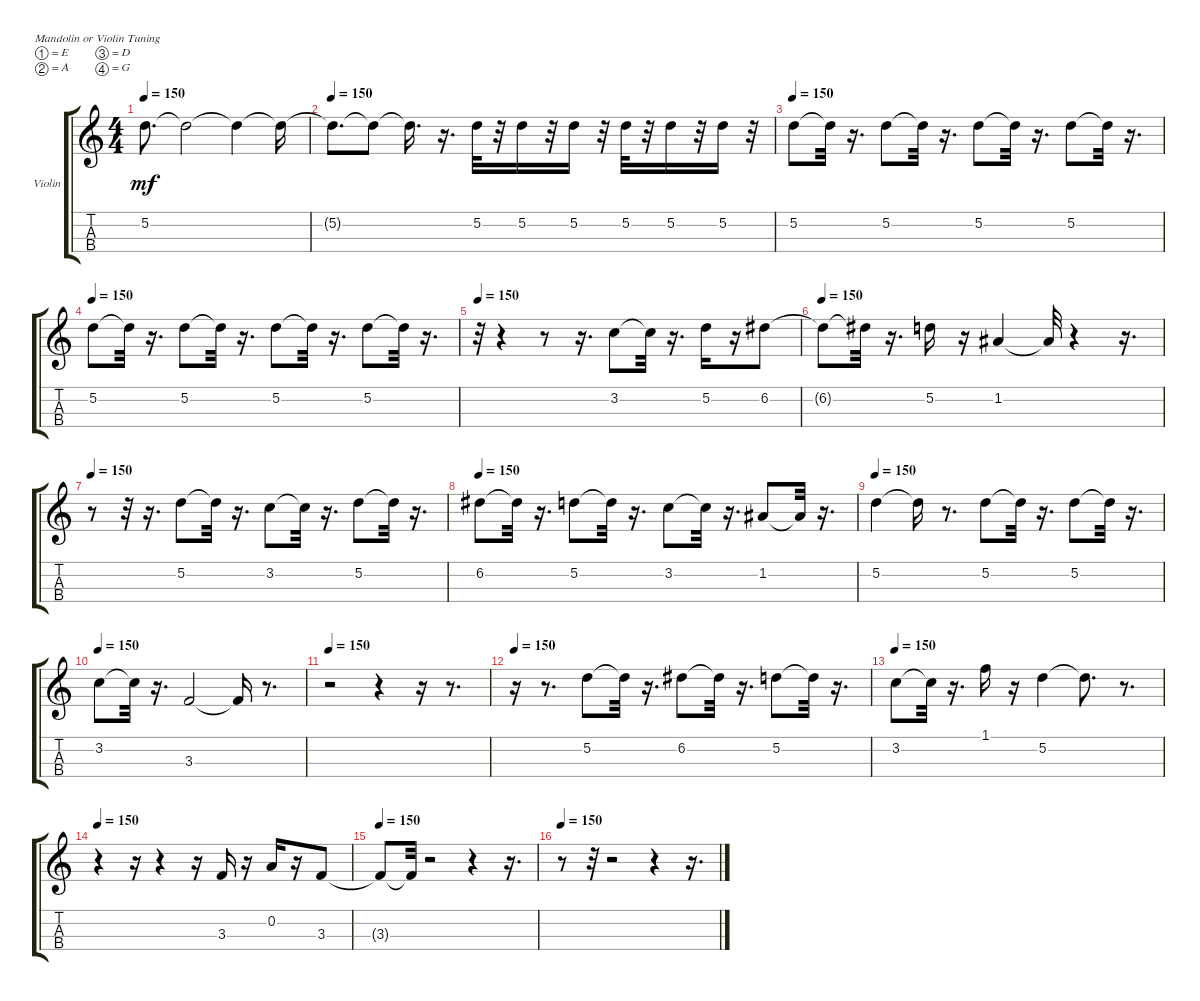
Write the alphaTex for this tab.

\bracketExtendMode groupsimilarinstruments
\firstSystemTrackNameOrientation horizontal
\otherSystemsTrackNameOrientation horizontal
\track ("Strings" "Violin") {instrument violin}
\staff {score tabs}
\tuning (E5 A4 D4 G3)
\ts (4 4)
\tempo 150
\clef g2
\ks c
5.2.8{d dy mf instrument violin} 5.2{t}.2 5.2{t}.4 5.2{t}.16 |
\tempo 150
5.2{t}.8{d} 5.2{t}.8 5.2{t}.16{d} r.16{d} 5.2.32 r.32 5.2.16 r.32 5.2.16 r.32 5.2.32 r.32 5.2.16 r.32 5.2.16 r.32 |
\tempo 150
5.2.8 5.2{t}.32 r.16{d} 5.2.8 5.2{t}.32 r.16{d} 5.2.8 5.2{t}.32 r.16{d} 5.2.8 5.2{t}.32 r.16{d} |
\tempo 150
5.2.8 5.2{t}.32 r.16{d} 5.2.8 5.2{t}.32 r.16{d} 5.2.8 5.2{t}.32 r.16{d} 5.2.8 5.2{t}.32 r.16{d} |
\tempo 150
r.32 r.4 r.8 r.16{d} 3.2.8 3.2{t}.32 r.16{d} 5.2.16 r.16 6.2.8 |
\tempo 150
6.2{t}.8 6.2{t}.32 r.16{d} 5.2.16 r.16 1.2.4 1.2{t}.32 r.4 r.16{d} |
\tempo 150
r.8 r.32 r.16{d} 5.2.8 5.2{t}.32 r.16{d} 3.2.8 3.2{t}.32 r.16{d} 5.2.8 5.2{t}.32 r.16{d} |
\tempo 150
6.2.8 6.2{t}.32 r.16{d} 5.2.8 5.2{t}.32 r.16{d} 3.2.8 3.2{t}.32 r.16{d} 1.2.8 1.2{t}.32 r.16{d} |
\tempo 150
5.2.4 5.2{t}.16 r.8{d} 5.2.8 5.2{t}.32 r.16{d} 5.2.8 5.2{t}.32 r.16{d} |
\tempo 150
3.2.8 3.2{t}.32 r.16{d} 3.3.2 3.3{t}.16 r.8{d} |
\tempo 150
r.2 r.4 r.16 r.8{d} |
\tempo 150
r.16 r.8{d} 5.2.8 5.2{t}.32 r.16{d} 6.2.8 6.2{t}.32 r.16{d} 5.2.8 5.2{t}.32 r.16{d} |
\tempo 150
3.2.8 3.2{t}.32 r.16{d} 1.1.16 r.16 5.2.4 5.2{t}.8{d} r.8{d} |
\tempo 150
r.4 r.16 r.4 r.16 3.3.16 r.16 0.2.16 r.16 3.3.8 |
\tempo 150
3.3{t}.8 3.3{t}.32 r.2 r.4 r.16{d} |
\tempo 150
r.8 r.32 r.2 r.4 r.16{d}
